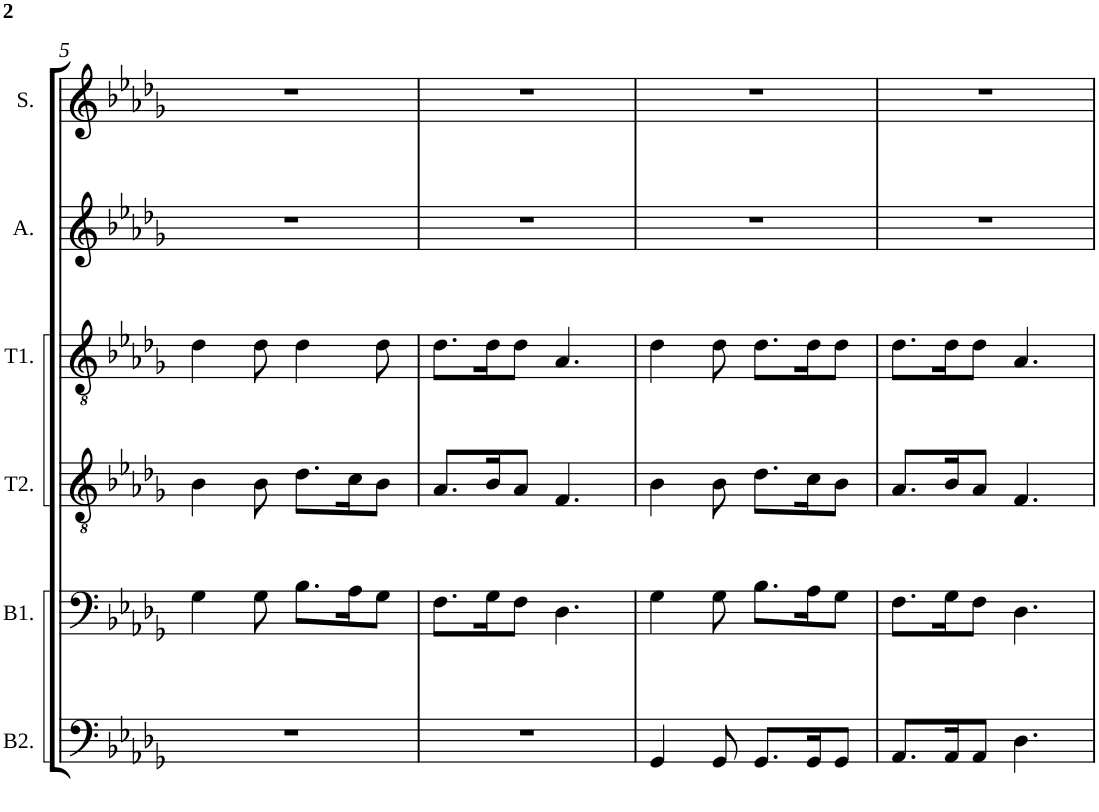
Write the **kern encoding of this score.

**kern	**kern	**kern	**kern	**kern	**kern
*part6	*part5	*part4	*part3	*part2	*part1
*staff6	*staff5	*staff4	*staff3	*staff2	*staff1
*I"Bass 2	*I"Bass 1	*I"Tenor 2	*I"Tenor 1	*I"Alto	*I"Soprano
*I'B2.	*I'B1.	*I'T2.	*I'T1.	*I'A.	*I'S.
!!LO:PB:g=z
*clefF4	*clefF4	*clefGv2	*clefGv2	*clefG2	*clefG2
*k[b-e-a-d-g-]	*k[b-e-a-d-g-]	*k[b-e-a-d-g-]	*k[b-e-a-d-g-]	*k[b-e-a-d-g-]	*k[b-e-a-d-g-]
*D-:	*D-:	*D-:	*D-:	*D-:	*D-:
*M6/8	*M6/8	*M6/8	*M6/8	*M6/8	*M6/8
=5	=5	=5	=5	=5	=5
2.r	4G-\	4B-\	4d-\	2.r	2.r
.	8G-\	8B-\	8d-\	.	.
.	8.B-\L	8.d-\L	4d-\	.	.
.	16A-\K	16c\K	.	.	.
.	8G-\J	8B-\J	8d-\	.	.
=6	=6	=6	=6	=6	=6
2.r	8.F\L	8.A-/L	8.d-\L	2.r	2.r
.	16G-\K	16B-/K	16d-\K	.	.
.	8F\J	8A-/J	8d-\J	.	.
.	4.D-\	4.F/	4.A-/	.	.
=7	=7	=7	=7	=7	=7
4GG-/	4G-\	4B-\	4d-\	2.r	2.r
8GG-/	8G-\	8B-\	8d-\	.	.
8.GG-/L	8.B-\L	8.d-\L	8.d-\L	.	.
16GG-/K	16A-\K	16c\K	16d-\K	.	.
8GG-/J	8G-\J	8B-\J	8d-\J	.	.
=8	=8	=8	=8	=8	=8
8.AA-/L	8.F\L	8.A-/L	8.d-\L	2.r	2.r
16AA-/K	16G-\K	16B-/K	16d-\K	.	.
8AA-/J	8F\J	8A-/J	8d-\J	.	.
4.D-\	4.D-\	4.F/	4.A-/	.	.
=	=	=	=	=	=
*-	*-	*-	*-	*-	*-
